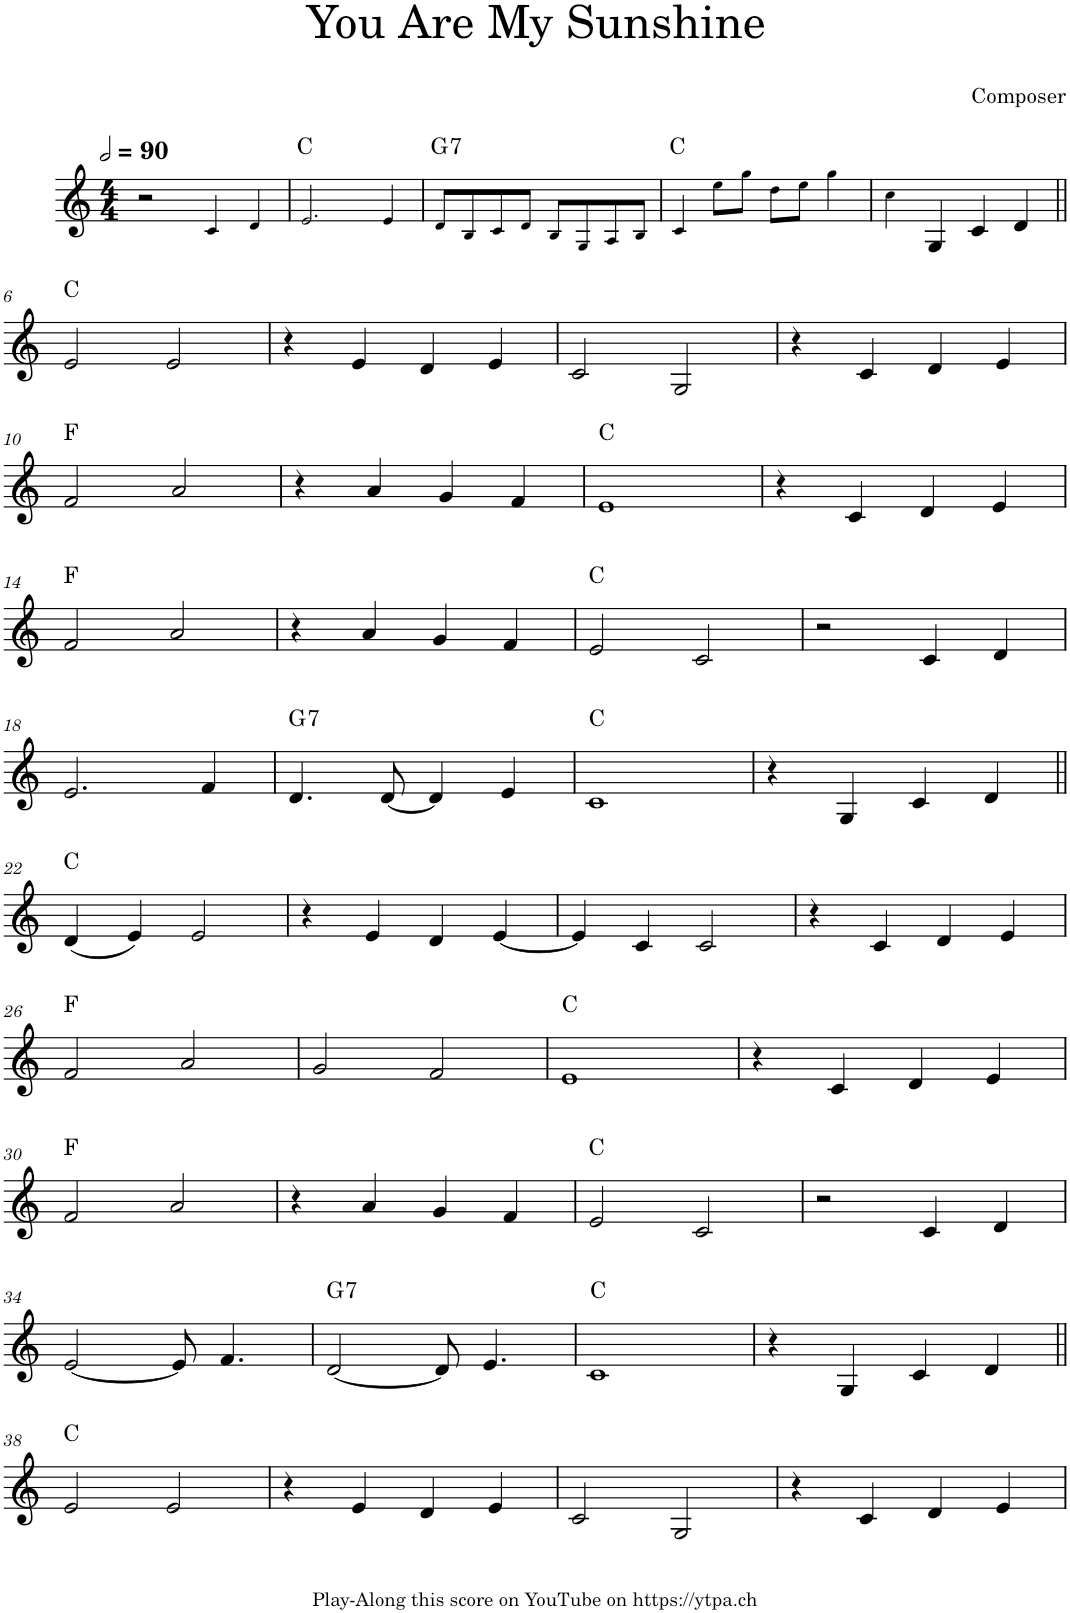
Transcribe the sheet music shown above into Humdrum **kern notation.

**kern	**harte
*part1	*part1
*staff1	*
*I"Piano	*
*I'Pno.	*
*clefG2	*
*k[]	*
*M4/4	*
*MM180	*
=1	=1
2r	.
4c!/	.
4d!/	.
=2	=2
2.e!/	C:maj
4e!/	.
=3	=3
!	!LO:H:kt=7
8d!/L	G:7
8B!/	.
8c!/	.
8d!/J	.
8B!/L	.
8G!/	.
8A!/	.
8B!/J	.
=4	=4
4c!/	C:maj
8ee!\L	.
8gg!\J	.
8dd!\L	.
8ee!\J	.
4gg!\	.
=5	=5
4cc!\	.
4G/	.
4c/	.
4d/	.
!!LO:LB:g=z
=6||	=6||
2e/	C:maj
2e/	.
=7	=7
4r	.
4e/	.
4d/	.
4e/	.
=8	=8
2c/	.
2G/	.
=9	=9
4r	.
4c/	.
4d/	.
4e/	.
!!LO:LB:g=z
=10	=10
2f/	F:maj
2a/	.
=11	=11
4r	.
4a/	.
4g/	.
4f/	.
=12	=12
1e	C:maj
=13	=13
4r	.
4c/	.
4d/	.
4e/	.
!!LO:LB:g=z
=14	=14
2f/	F:maj
2a/	.
=15	=15
4r	.
4a/	.
4g/	.
4f/	.
=16	=16
2e/	C:maj
2c/	.
=17	=17
2r	.
4c/	.
4d/	.
!!LO:LB:g=z
=18	=18
2.e/	.
4f/	.
=19	=19
!	!LO:H:kt=7
4.d/	G:7
[8d/	.
4d/]	.
4e/	.
=20	=20
1c	C:maj
=21	=21
4r	.
4G/	.
4c/	.
4d/	.
!!LO:LB:g=z
=22||	=22||
(4d/	C:maj
4e/)	.
2e/	.
=23	=23
4r	.
4e/	.
4d/	.
[4e/	.
=24	=24
4e/]	.
4c/	.
2c/	.
=25	=25
4r	.
4c/	.
4d/	.
4e/	.
!!LO:LB:g=z
=26	=26
2f/	F:maj
2a/	.
=27	=27
2g/	.
2f/	.
=28	=28
1e	C:maj
=29	=29
4r	.
4c/	.
4d/	.
4e/	.
!!LO:LB:g=z
=30	=30
2f/	F:maj
2a/	.
=31	=31
4r	.
4a/	.
4g/	.
4f/	.
=32	=32
2e/	C:maj
2c/	.
=33	=33
2r	.
4c/	.
4d/	.
!!LO:LB:g=z
=34	=34
[2e/	.
8e/]	.
4.f/	.
=35	=35
!	!LO:H:kt=7
[2d/	G:7
8d/]	.
4.e/	.
=36	=36
1c	C:maj
=37	=37
4r	.
4G/	.
4c/	.
4d/	.
!!LO:LB:g=z
=38||	=38||
2e/	C:maj
2e/	.
=39	=39
4r	.
4e/	.
4d/	.
4e/	.
=40	=40
2c/	.
2G/	.
=41	=41
4r	.
4c/	.
4d/	.
4e/	.
=	=
*-	*-
